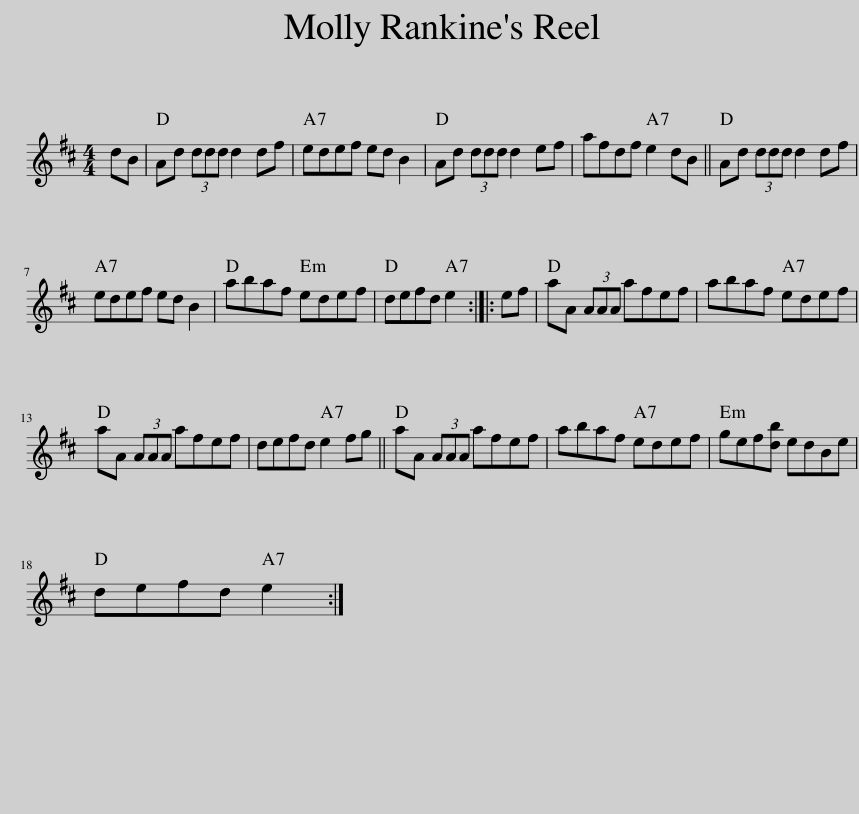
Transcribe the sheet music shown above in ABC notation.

X:1
L:1/8
M:4/4
I:linebreak $
K:D
V:1 treble
V:1
 dB | Ad (3ddd d2 df | edef ed B2 | Ad (3ddd d2 ef | afdf e2 dB || %5
 Ad (3ddd d2 df |$ edef ed B2 | abaf edef | defd e2 :: ef | %10
 aA (3AAA afef | abaf edef |$ aA (3AAA afef | defd e2 fg || aA (3AAA afef | %15
 abaf edef | gef[db] edBe |$ defd e2 :| %18
